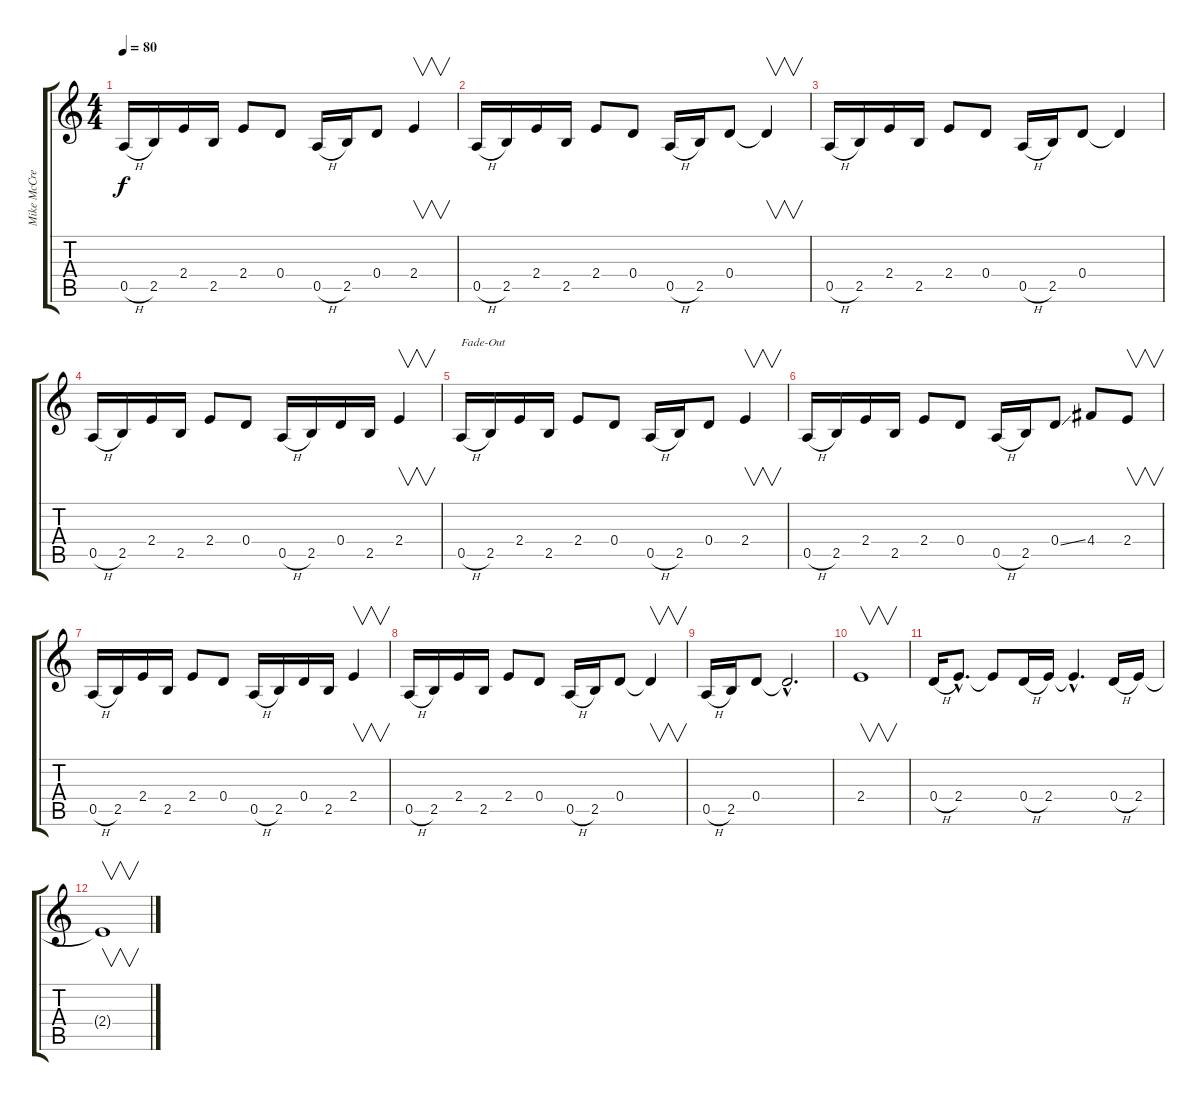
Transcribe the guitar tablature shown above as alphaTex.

\track ("Mike McCready" "Mike McCre") {instrument distortionguitar}
\staff {score tabs}
\tuning (E4 B3 G3 D3 A2 E2) {hide}
\ts (4 4)
\tempo 80
\clef g2
\ks c
0.5{h}.16{dy f} 2.5.16 2.4.16 2.5.16 2.4.8 0.4.8 0.5{h}.16 2.5.16 0.4.8 2.4.4{v} |
0.5{h}.16 2.5.16 2.4.16 2.5.16 2.4.8 0.4.8 0.5{h}.16 2.5.16 0.4.8 0.4{t}.4{v} |
0.5{h}.16 2.5.16 2.4.16 2.5.16 2.4.8 0.4.8 0.5{h}.16 2.5.16 0.4.8 0.4{t}.4 |
0.5{h}.16 2.5.16 2.4.16 2.5.16 2.4.8 0.4.8 0.5{h}.16 2.5.16 0.4.16 2.5.16 2.4.4{v} |
0.5{h}.16{txt "Fade-Out"} 2.5.16 2.4.16 2.5.16 2.4.8 0.4.8 0.5{h}.16 2.5.16 0.4.8 2.4.4{v} |
0.5{h}.16 2.5.16 2.4.16 2.5.16 2.4.8 0.4.8 0.5{h}.16 2.5.16 0.4{ss}.8 4.4.8 2.4.8{v} |
0.5{h}.16 2.5.16 2.4.16 2.5.16 2.4.8 0.4.8 0.5{h}.16 2.5.16 0.4.16 2.5.16 2.4.4{v} |
0.5{h}.16 2.5.16 2.4.16 2.5.16 2.4.8 0.4.8 0.5{h}.16 2.5.16 0.4.8 0.4{t}.4{v} |
0.5{h}.16 2.5.16 0.4.8 0.4{hac t}.2{d} |
2.4.1{v} |
0.4{h}.16 2.4{hac}.8{d} 2.4{t}.8 0.4{h}.16 2.4.16 2.4{hac t}.4{d} 0.4{h}.16 2.4.16 |
2.4{t}.1{v}
